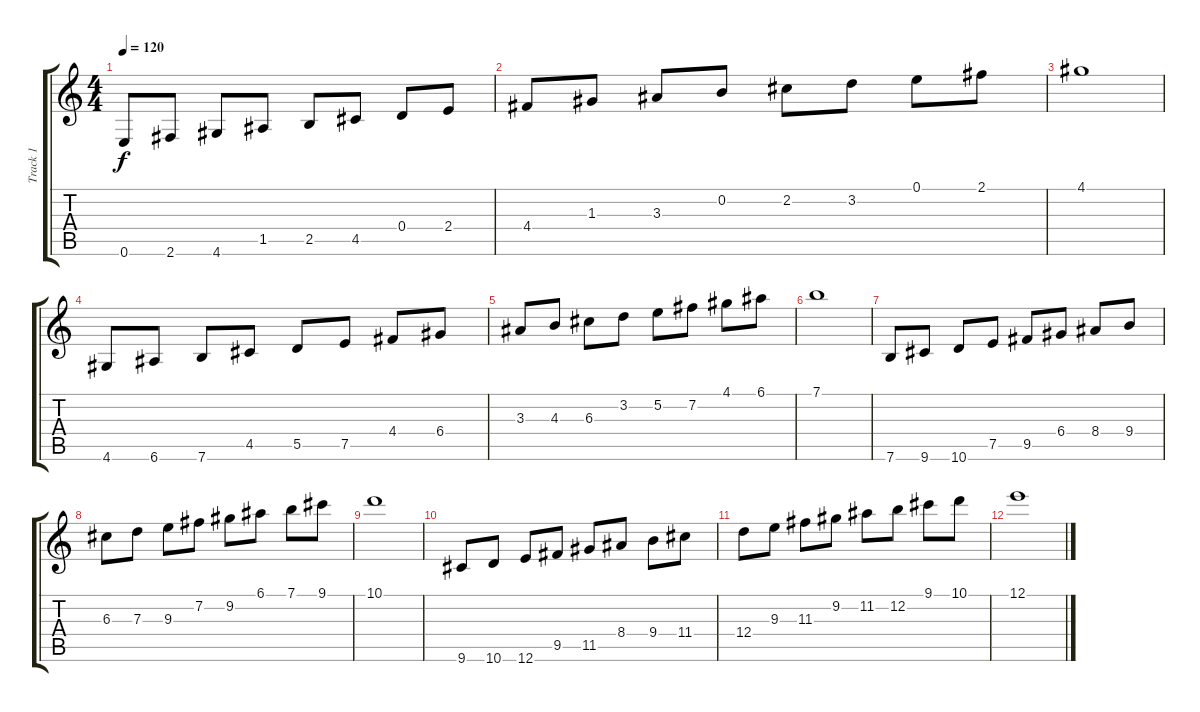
\track ("Track 1" "Track 1") {instrument electricguitarjazz}
\staff {score tabs}
\tuning (E4 B3 G3 D3 A2 E2) {hide}
\ts (4 4)
\tempo 120
\clef g2
\ks c
0.6.8{dy f instrument electricguitarjazz} 2.6.8 4.6.8 1.5.8 2.5.8 4.5.8 0.4.8 2.4.8 |
4.4.8 1.3.8 3.3.8 0.2.8 2.2.8 3.2.8 0.1.8 2.1.8 |
4.1.1 |
4.6.8 6.6.8 7.6.8 4.5.8 5.5.8 7.5.8 4.4.8 6.4.8 |
3.3.8 4.3.8 6.3.8 3.2.8 5.2.8 7.2.8 4.1.8 6.1.8 |
7.1.1 |
7.6.8 9.6.8 10.6.8 7.5.8 9.5.8 6.4.8 8.4.8 9.4.8 |
6.3.8 7.3.8 9.3.8 7.2.8 9.2.8 6.1.8 7.1.8 9.1.8 |
10.1.1 |
9.6.8 10.6.8 12.6.8 9.5.8 11.5.8 8.4.8 9.4.8 11.4.8 |
12.4.8 9.3.8 11.3.8 9.2.8 11.2.8 12.2.8 9.1.8 10.1.8 |
12.1.1
